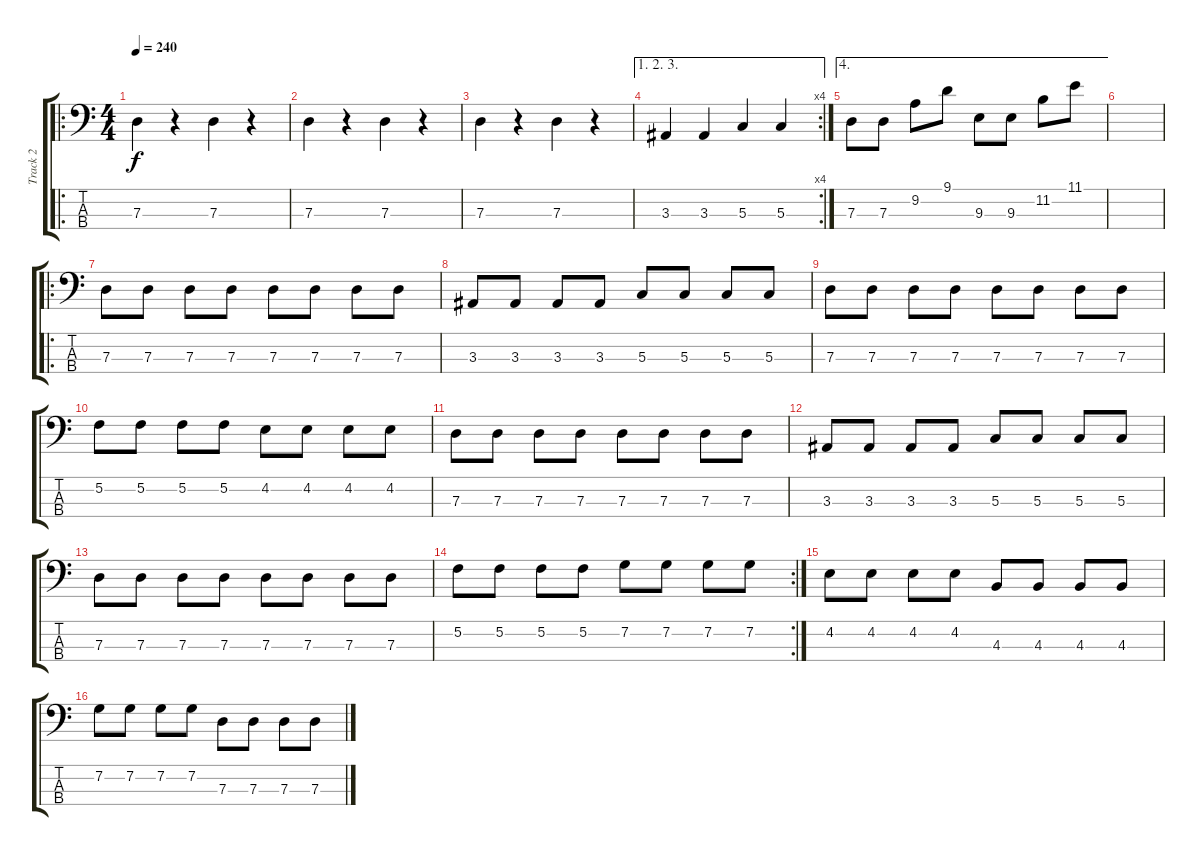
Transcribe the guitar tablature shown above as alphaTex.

\track ("Track 2" "Track 2") {instrument electricbassfinger}
\staff {score tabs}
\tuning (F2 C2 G1 D1) {hide}
\ro
\ts (4 4)
\tempo 240
\clef f4
\ks c
7.3.4{dy f} r.4 7.3.4 r.4 |
7.3.4 r.4 7.3.4 r.4 |
7.3.4 r.4 7.3.4 r.4 |
\ae (1 2 3)
\rc 4
3.3.4 3.3.4 5.3.4 5.3.4 |
\ae 4
7.3.8 7.3.8 9.2.8 9.1.8 9.3.8 9.3.8 11.2.8 11.1.8 |
|
\ro
7.3.8 7.3.8 7.3.8 7.3.8 7.3.8 7.3.8 7.3.8 7.3.8 |
3.3.8 3.3.8 3.3.8 3.3.8 5.3.8 5.3.8 5.3.8 5.3.8 |
7.3.8 7.3.8 7.3.8 7.3.8 7.3.8 7.3.8 7.3.8 7.3.8 |
5.2.8 5.2.8 5.2.8 5.2.8 4.2.8 4.2.8 4.2.8 4.2.8 |
7.3.8 7.3.8 7.3.8 7.3.8 7.3.8 7.3.8 7.3.8 7.3.8 |
3.3.8 3.3.8 3.3.8 3.3.8 5.3.8 5.3.8 5.3.8 5.3.8 |
7.3.8 7.3.8 7.3.8 7.3.8 7.3.8 7.3.8 7.3.8 7.3.8 |
\rc 2
5.2.8 5.2.8 5.2.8 5.2.8 7.2.8 7.2.8 7.2.8 7.2.8 |
4.2.8 4.2.8 4.2.8 4.2.8 4.3.8 4.3.8 4.3.8 4.3.8 |
7.2.8 7.2.8 7.2.8 7.2.8 7.3.8 7.3.8 7.3.8 7.3.8
